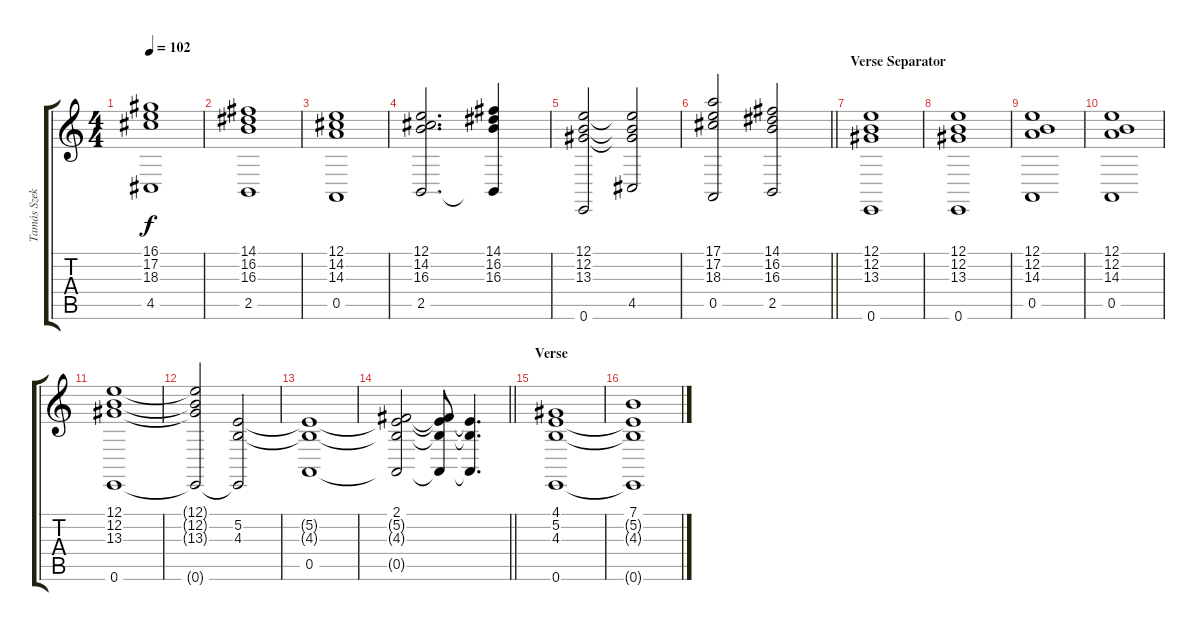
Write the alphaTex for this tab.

\track ("Tamás Szekeres - Keyboard" "Tamás Szek") {instrument stringensemble1}
\staff {score tabs}
\tuning (E4 B3 G3 D3 A2 E2) {hide}
\ts (4 4)
\tempo 102
\clef g2
\ks c
(16.1 17.2 18.3 4.5).1{dy f} |
(14.1 16.2 16.3 2.5).1 |
(12.1 14.2 14.3 0.5).1 |
(12.1 14.2 16.3 2.5).2{d} (14.1 16.2 16.3 2.5{t}).4 |
(12.1 12.2 13.3 0.6).2 (12.1{t} 12.2{t} 13.3{t} 4.5).2 |
\barLineRight lightlight
(17.1 17.2 18.3 0.5).2 (14.1 16.2 16.3 2.5).2 |
\section ("" "Verse Separator")
(12.1 12.2 13.3 0.6).1 |
(12.1 12.2 13.3 0.6).1 |
(12.1 12.2 14.3 0.5).1 |
(12.1 12.2 14.3 0.5).1 |
(12.1 12.2 13.3 0.6).1 |
(12.1{t} 12.2{t} 13.3{t} 0.6{t}).2 (5.2 4.3 0.6{t}).2 |
(5.2{t} 4.3{t} 0.5).1 |
\barLineRight lightlight
(2.1 5.2{t} 4.3{t} 0.5{t}).2 (2.1{t} 5.2{t} 4.3{t} 0.5{t}).8 (5.2{t} 4.3{t} 0.5{t}).4{d} |
\section ("" "Verse")
(4.1 5.2 4.3 0.6).1 |
(7.1 5.2{t} 4.3{t} 0.6{t}).1
